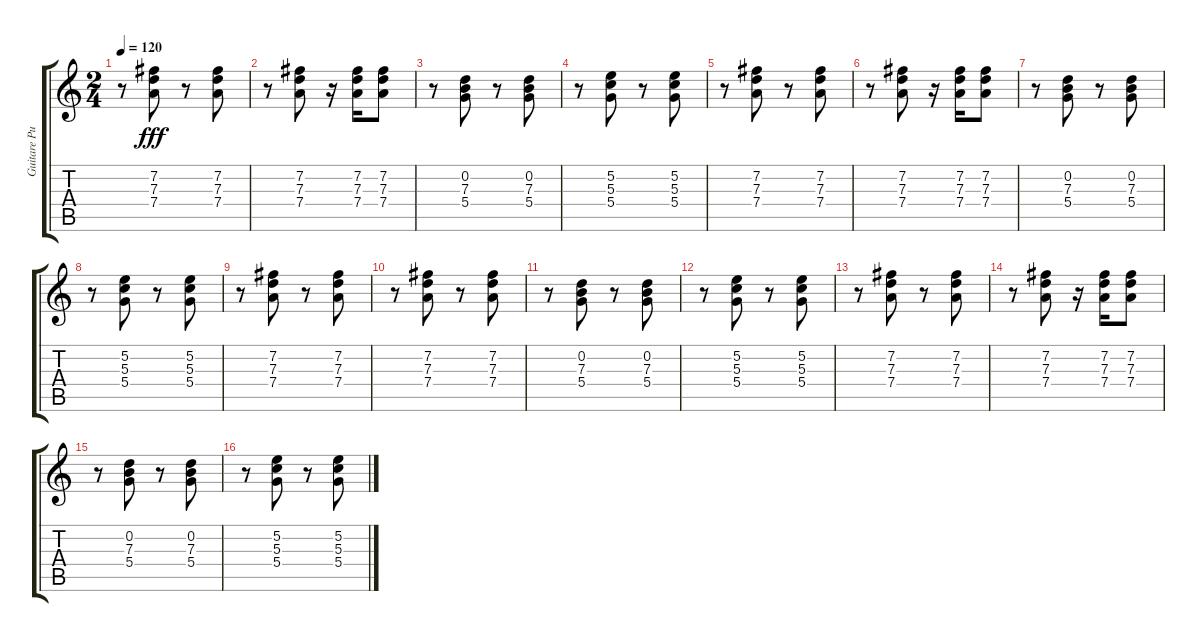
\track ("Guitare Pulpul" "Guitare Pu") {instrument electricguitarclean}
\staff {score tabs}
\tuning (E4 B3 G3 D3 A2 E2) {hide}
\ts (2 4)
\tempo 120
\clef g2
\ks c
r.8{dy fff} (7.2 7.3 7.4).8 r.8 (7.2 7.3 7.4).8 |
r.8 (7.2 7.3 7.4).8 r.16 (7.2 7.3 7.4).16 (7.2 7.3 7.4).8 |
r.8 (0.2 7.3 5.4).8 r.8 (0.2 7.3 5.4).8 |
r.8 (5.2 5.3 5.4).8 r.8 (5.2 5.3 5.4).8 |
r.8 (7.2 7.3 7.4).8 r.8 (7.2 7.3 7.4).8 |
r.8 (7.2 7.3 7.4).8 r.16 (7.2 7.3 7.4).16 (7.2 7.3 7.4).8 |
r.8 (0.2 7.3 5.4).8 r.8 (0.2 7.3 5.4).8 |
r.8 (5.2 5.3 5.4).8 r.8 (5.2 5.3 5.4).8 |
r.8 (7.2 7.3 7.4).8 r.8 (7.2 7.3 7.4).8 |
r.8 (7.2 7.3 7.4).8 r.8 (7.2 7.3 7.4).8 |
r.8 (0.2 7.3 5.4).8 r.8 (0.2 7.3 5.4).8 |
r.8 (5.2 5.3 5.4).8 r.8 (5.2 5.3 5.4).8 |
r.8 (7.2 7.3 7.4).8 r.8 (7.2 7.3 7.4).8 |
r.8 (7.2 7.3 7.4).8 r.16 (7.2 7.3 7.4).16 (7.2 7.3 7.4).8 |
r.8 (0.2 7.3 5.4).8 r.8 (0.2 7.3 5.4).8 |
r.8 (5.2 5.3 5.4).8 r.8 (5.2 5.3 5.4).8
